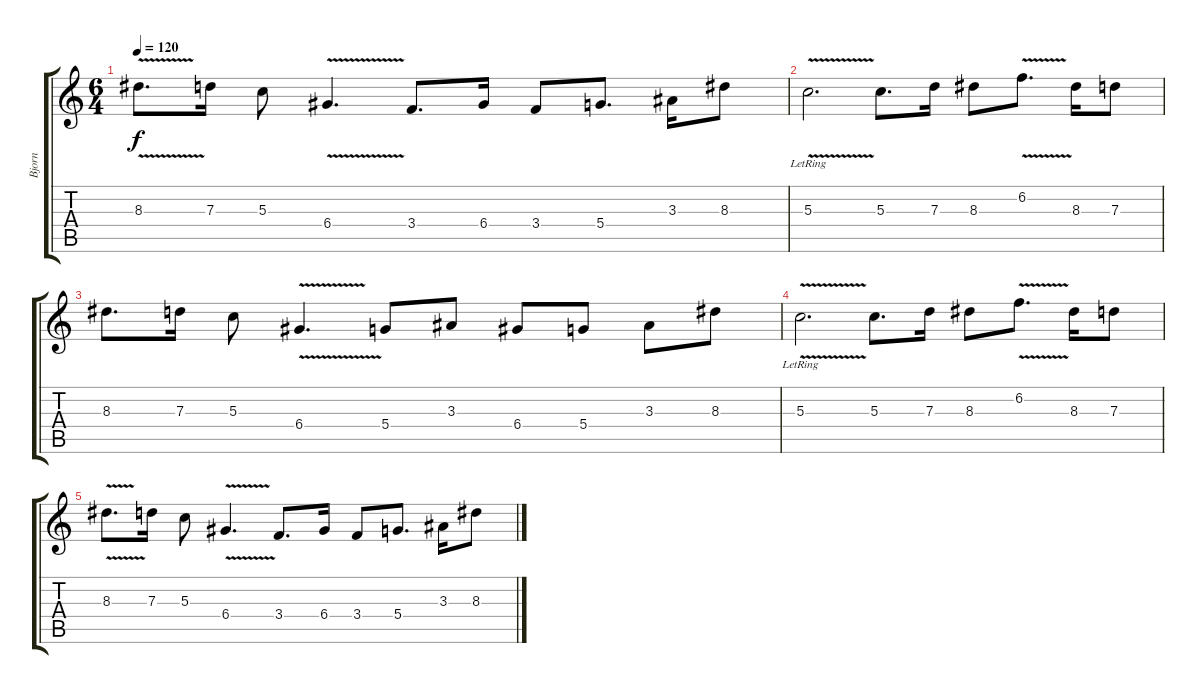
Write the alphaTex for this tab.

\track ("Bjorn" "Bjorn") {instrument acousticguitarsteel}
\staff {score tabs}
\tuning (E4 B3 G3 D3 A2 E2) {hide}
\ts (6 4)
\tempo 120
\clef g2
\ks c
8.3{v}.8{d dy f} 7.3.16 5.3.8 6.4{v}.4{d} 3.4.8{d} 6.4.16 3.4.8 5.4.8{d} 3.3.16 8.3.8 |
5.3{v lr}.2{d volume 8} 5.3.8{d} 7.3.16 8.3.8 6.2{v}.8{d} 8.3.16 7.3.8 |
8.3.8{d} 7.3.16 5.3.8 6.4{v}.4{d} 5.4.8 3.3.8 6.4.8 5.4.8 3.3.8 8.3.8 |
5.3{v lr}.2{d} 5.3.8{d} 7.3.16 8.3.8{volume 0} 6.2{v}.8{d} 8.3.16 7.3.8 |
8.3{v}.8{d} 7.3.16 5.3.8 6.4{v}.4{d} 3.4.8{d} 6.4.16 3.4.8 5.4.8{d} 3.3.16 8.3.8
